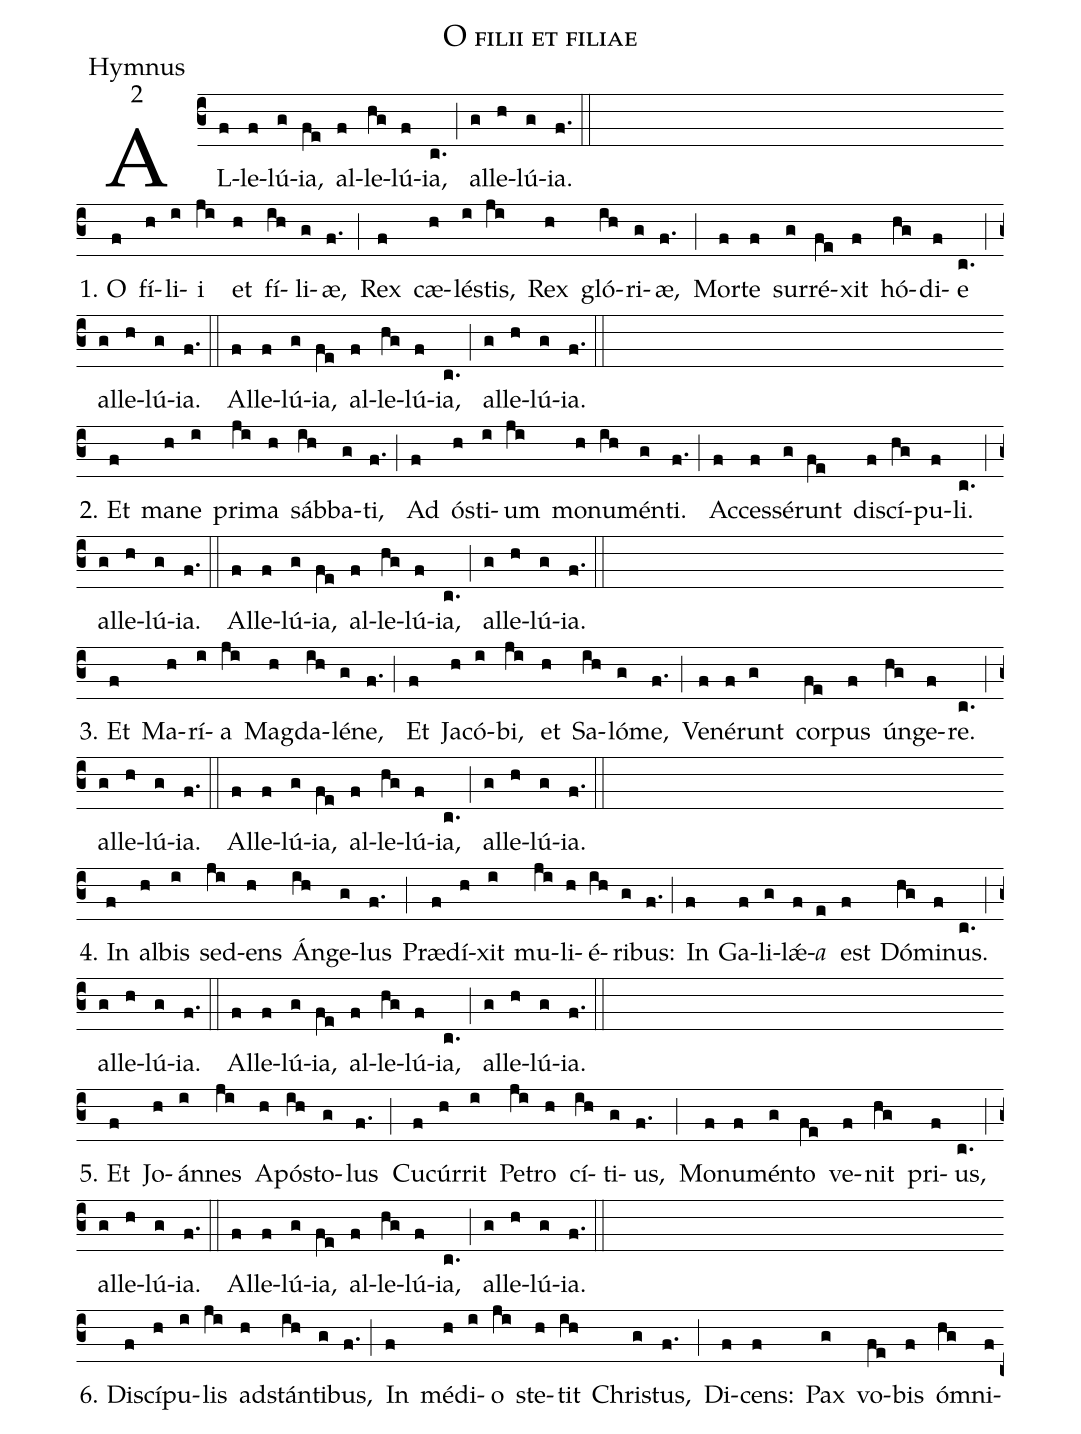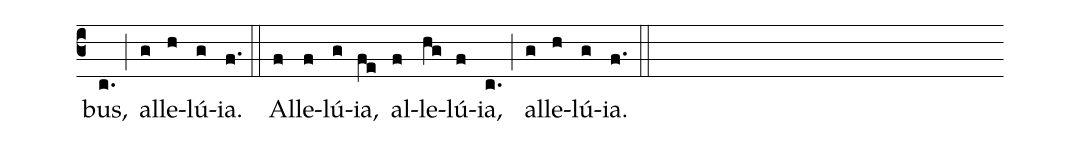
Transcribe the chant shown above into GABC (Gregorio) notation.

name:O filii et filiae;
office-part:Hymnus;
mode:2;
%%
(c3) AL(f)le(f)lú(g)ia,(fe) al(f)le(hg)lú(f)ia,(c.) (;)
al(g)le(h)lú(g)ia.(f.) (::) (Z-)

1.  {O}(f) fí(h)li(i)i(ji) et(h) fí(ih)li(g)æ,(f.) (;)
Rex(f) cæ(h)lés(i)tis,(ji) Rex(h) gló(ih)ri(g)æ,(f.) (;)
Mor(f)te(f) sur(g)ré(fe)xit(f) hó(hg)di(f)e(c.) (;)
al(g)le(h)lú(g)ia.(f.) (::)
Al(f)le(f)lú(g)ia,(fe) al(f)le(hg)lú(f)ia,(c.) (;)
al(g)le(h)lú(g)ia.(f.) (::) (Z-)

2. Et(f) ma(h)ne(i) pri(ji)ma(h) sáb(ih)ba(g)ti,(f.) (;)
Ad(f) ós(h)ti(i)um(ji) mo(h)nu(ih)mén(g)ti.(f.) (;)
Ac(f)ces(f)sé(g)runt(fe) di(f)scí(hg)pu(f)li.(c.) (;)
al(g)le(h)lú(g)ia.(f.) (::)
Al(f)le(f)lú(g)ia,(fe) al(f)le(hg)lú(f)ia,(c.) (;)
al(g)le(h)lú(g)ia.(f.) (::) (Z-)

3. Et(f) Ma(h)rí(i)a(ji) Mag(h)da(ih)lé(g)ne,(f.) (;)
Et(f) Ja(h)có(i)bi,(ji) et(h) Sa(ih)ló(g)me,(f.) (;)
Ve(f)né(f)runt(g) cor(fe)pus(f) ún(hg)ge(f)re.(c.) (;)
al(g)le(h)lú(g)ia.(f.) (::)
Al(f)le(f)lú(g)ia,(fe) al(f)le(hg)lú(f)ia,(c.) (;)
al(g)le(h)lú(g)ia.(f.) (::) (Z-)

4. In(f) al(h)bis(i) sed(ji)ens(h) Án(ih)ge(g)lus(f.) (;)
Præ(f)dí(h)xit(i) mu(ji)li(h)é(ih)ri(g)bus:(f.) (;)
In(f) Ga(f)li(g)lǽ(f)<i>a</i>(e) est(f) Dó(hg)mi(f)nus.(c.) (;)
al(g)le(h)lú(g)ia.(f.) (::)
Al(f)le(f)lú(g)ia,(fe) al(f)le(hg)lú(f)ia,(c.) (;)
al(g)le(h)lú(g)ia.(f.) (::) (Z-)

5. Et(f) Jo(h)án(i)nes(ji) A(h)pós(ih)to(g)lus(f.) (;)
Cu(f)cúr(h)rit(i) Pe(ji)tro(h) cí(ih)ti(g)us,(f.) (;)
Mo(f)nu(f)mén(g)to(fe) ve(f)nit(hg) pri(f)us,(c.) (;)
al(g)le(h)lú(g)ia.(f.) (::)
Al(f)le(f)lú(g)ia,(fe) al(f)le(hg)lú(f)ia,(c.) (;)
al(g)le(h)lú(g)ia.(f.) (::) (Z-)

6. Di(f)scí(h)pu(i)lis(ji) ad(h)stán(ih)ti(g)bus,(f.) (;)
In(f) mé(h)di(i)o(ji) ste(h)tit(ih) Chri(g)stus,(f.) (;)
Di(f)cens:(f) Pax(g) vo(fe)bis(f) ó(hg)mni(f)bus,(c.) (;)
al(g)le(h)lú(g)ia.(f.) (::)
Al(f)le(f)lú(g)ia,(fe) al(f)le(hg)lú(f)ia,(c.) (;)
al(g)le(h)lú(g)ia.(f.) (::) (Z-)
